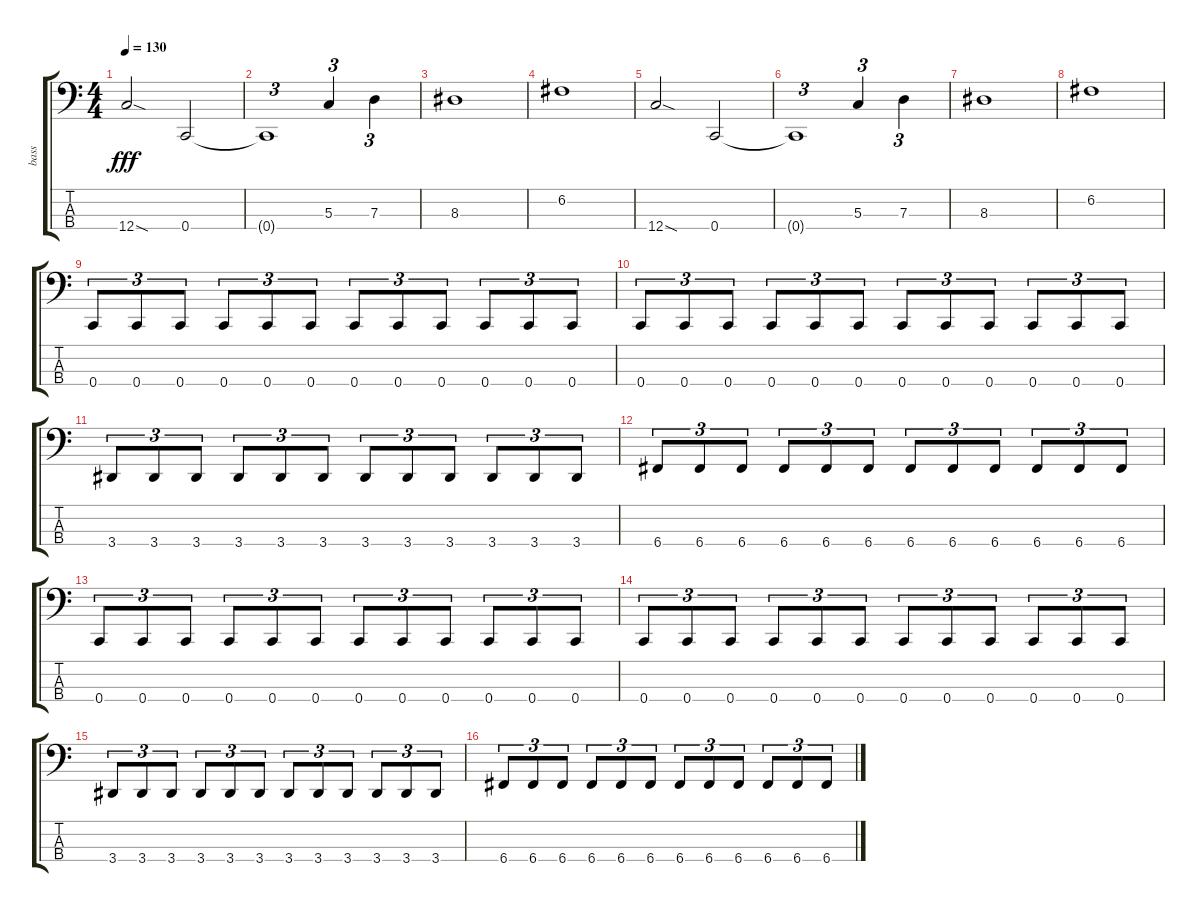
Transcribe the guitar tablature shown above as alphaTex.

\track ("bass" "bass") {instrument electricbassfinger}
\staff {score tabs}
\tuning (F2 C2 G1 C1) {hide}
\ts (4 4)
\tempo 130
\clef f4
\ks c
12.4{sod}.2{dy fff} 0.4.2 |
0.4{t}.1{tu (3 2)} 5.3.4{tu (3 2)} 7.3.4{tu (3 2)} |
8.3.1 |
6.2.1 |
12.4{sod}.2 0.4.2 |
0.4{t}.1{tu (3 2)} 5.3.4{tu (3 2)} 7.3.4{tu (3 2)} |
8.3.1 |
6.2.1 |
0.4.8{tu (3 2)} 0.4.8{tu (3 2)} 0.4.8{tu (3 2)} 0.4.8{tu (3 2)} 0.4.8{tu (3 2)} 0.4.8{tu (3 2)} 0.4.8{tu (3 2)} 0.4.8{tu (3 2)} 0.4.8{tu (3 2)} 0.4.8{tu (3 2)} 0.4.8{tu (3 2)} 0.4.8{tu (3 2)} |
0.4.8{tu (3 2)} 0.4.8{tu (3 2)} 0.4.8{tu (3 2)} 0.4.8{tu (3 2)} 0.4.8{tu (3 2)} 0.4.8{tu (3 2)} 0.4.8{tu (3 2)} 0.4.8{tu (3 2)} 0.4.8{tu (3 2)} 0.4.8{tu (3 2)} 0.4.8{tu (3 2)} 0.4.8{tu (3 2)} |
3.4.8{tu (3 2)} 3.4.8{tu (3 2)} 3.4.8{tu (3 2)} 3.4.8{tu (3 2)} 3.4.8{tu (3 2)} 3.4.8{tu (3 2)} 3.4.8{tu (3 2)} 3.4.8{tu (3 2)} 3.4.8{tu (3 2)} 3.4.8{tu (3 2)} 3.4.8{tu (3 2)} 3.4.8{tu (3 2)} |
6.4.8{tu (3 2)} 6.4.8{tu (3 2)} 6.4.8{tu (3 2)} 6.4.8{tu (3 2)} 6.4.8{tu (3 2)} 6.4.8{tu (3 2)} 6.4.8{tu (3 2)} 6.4.8{tu (3 2)} 6.4.8{tu (3 2)} 6.4.8{tu (3 2)} 6.4.8{tu (3 2)} 6.4.8{tu (3 2)} |
0.4.8{tu (3 2)} 0.4.8{tu (3 2)} 0.4.8{tu (3 2)} 0.4.8{tu (3 2)} 0.4.8{tu (3 2)} 0.4.8{tu (3 2)} 0.4.8{tu (3 2)} 0.4.8{tu (3 2)} 0.4.8{tu (3 2)} 0.4.8{tu (3 2)} 0.4.8{tu (3 2)} 0.4.8{tu (3 2)} |
0.4.8{tu (3 2)} 0.4.8{tu (3 2)} 0.4.8{tu (3 2)} 0.4.8{tu (3 2)} 0.4.8{tu (3 2)} 0.4.8{tu (3 2)} 0.4.8{tu (3 2)} 0.4.8{tu (3 2)} 0.4.8{tu (3 2)} 0.4.8{tu (3 2)} 0.4.8{tu (3 2)} 0.4.8{tu (3 2)} |
3.4.8{tu (3 2)} 3.4.8{tu (3 2)} 3.4.8{tu (3 2)} 3.4.8{tu (3 2)} 3.4.8{tu (3 2)} 3.4.8{tu (3 2)} 3.4.8{tu (3 2)} 3.4.8{tu (3 2)} 3.4.8{tu (3 2)} 3.4.8{tu (3 2)} 3.4.8{tu (3 2)} 3.4.8{tu (3 2)} |
6.4.8{tu (3 2)} 6.4.8{tu (3 2)} 6.4.8{tu (3 2)} 6.4.8{tu (3 2)} 6.4.8{tu (3 2)} 6.4.8{tu (3 2)} 6.4.8{tu (3 2)} 6.4.8{tu (3 2)} 6.4.8{tu (3 2)} 6.4.8{tu (3 2)} 6.4.8{tu (3 2)} 6.4.8{tu (3 2)}
